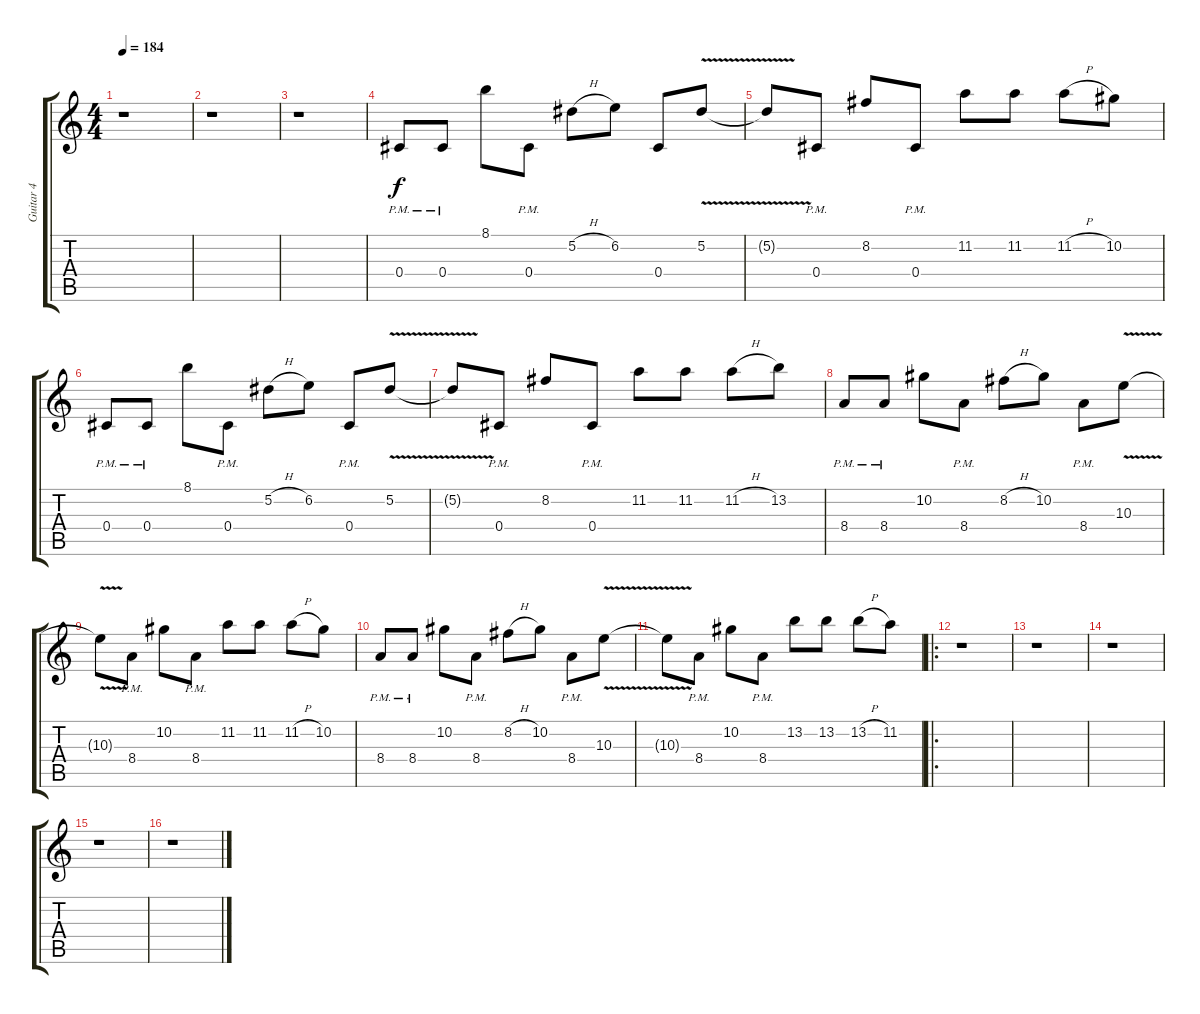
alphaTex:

\track ("Guitar 4" "Guitar 4") {instrument distortionguitar}
\staff {score tabs}
\tuning (Eb4 Bb3 Gb3 Db3 Ab2 Db2) {hide}
\ts (4 4)
\tempo 184
\clef g2
\ks c
r.1{dy f} |
r.1 |
r.1 |
0.4{pm}.8 0.4{pm}.8 8.1.8 0.4{pm}.8 5.2{h}.8 6.2.8 0.4.8 5.2{v}.8 |
5.2{t}.8 0.4{pm}.8 8.2.8 0.4{pm}.8 11.2.8 11.2.8 11.2{h}.8 10.2.8 |
0.4{pm}.8 0.4{pm}.8 8.1.8 0.4{pm}.8 5.2{h}.8 6.2.8 0.4{pm}.8 5.2{v}.8 |
5.2{t}.8 0.4{pm}.8 8.2.8 0.4{pm}.8 11.2.8 11.2.8 11.2{h}.8 13.2.8 |
8.4{pm}.8 8.4{pm}.8 10.2.8 8.4{pm}.8 8.2{h}.8 10.2.8 8.4{pm}.8 10.3{v}.8 |
10.3{t}.8 8.4{pm}.8 10.2.8 8.4{pm}.8 11.2.8 11.2.8 11.2{h}.8 10.2.8 |
8.4{pm}.8 8.4{pm}.8 10.2.8 8.4{pm}.8 8.2{h}.8 10.2.8 8.4{pm}.8 10.3{v}.8 |
10.3{t}.8 8.4{pm}.8 10.2.8 8.4{pm}.8 13.2.8 13.2.8 13.2{h}.8 11.2.8 |
\ro
r.1 |
r.1 |
r.1 |
r.1 |
r.1
